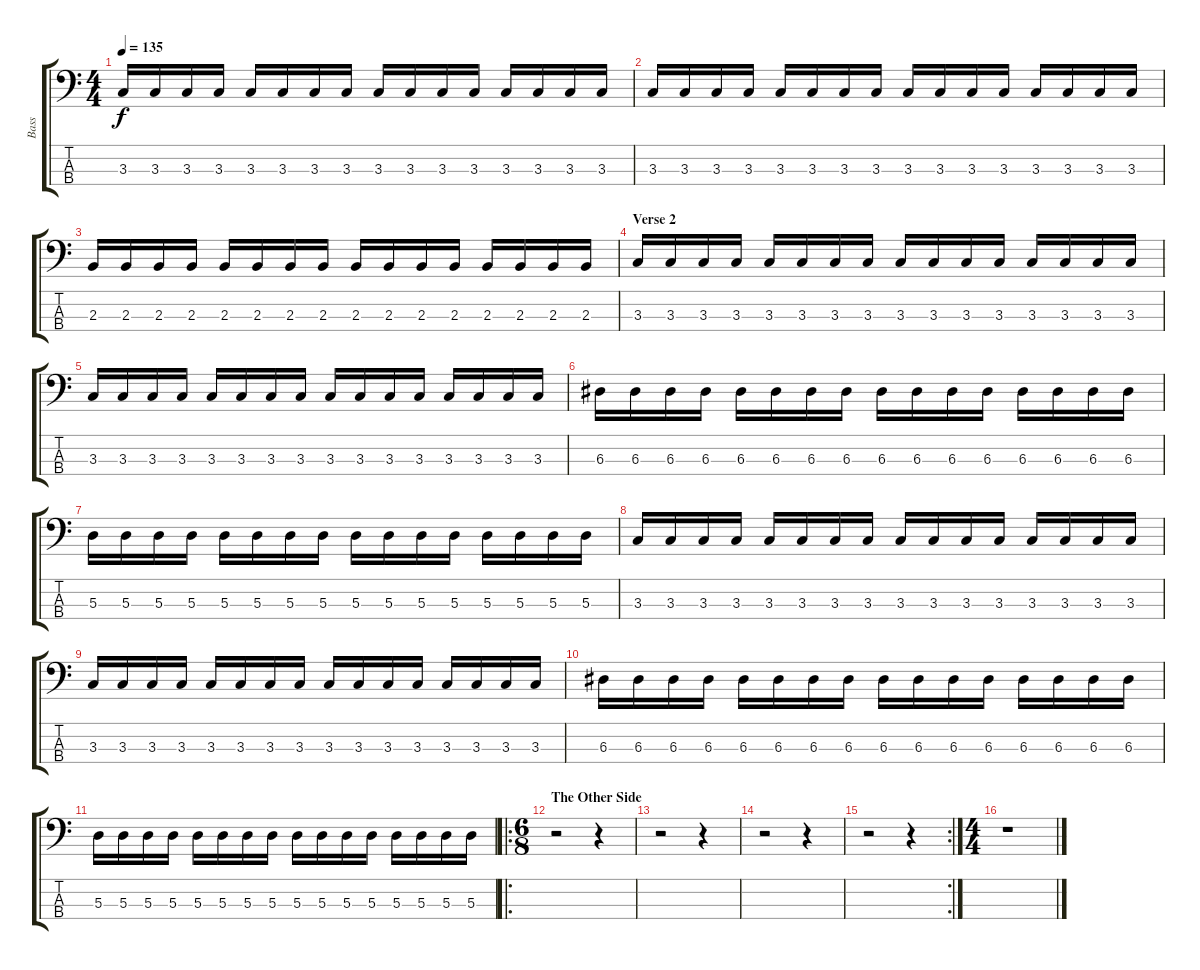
\track ("Bass" "Bass") {instrument electricbasspick}
\staff {score tabs}
\tuning (G2 D2 A1 E1) {hide}
\ts (4 4)
\tempo 135
\clef f4
\ks c
3.3.16{dy f} 3.3.16 3.3.16 3.3.16 3.3.16 3.3.16 3.3.16 3.3.16 3.3.16 3.3.16 3.3.16 3.3.16 3.3.16 3.3.16 3.3.16 3.3.16 |
3.3.16 3.3.16 3.3.16 3.3.16 3.3.16 3.3.16 3.3.16 3.3.16 3.3.16 3.3.16 3.3.16 3.3.16 3.3.16 3.3.16 3.3.16 3.3.16 |
2.3.16 2.3.16 2.3.16 2.3.16 2.3.16 2.3.16 2.3.16 2.3.16 2.3.16 2.3.16 2.3.16 2.3.16 2.3.16 2.3.16 2.3.16 2.3.16 |
\section ("" "Verse 2")
3.3.16 3.3.16 3.3.16 3.3.16 3.3.16 3.3.16 3.3.16 3.3.16 3.3.16 3.3.16 3.3.16 3.3.16 3.3.16 3.3.16 3.3.16 3.3.16 |
3.3.16 3.3.16 3.3.16 3.3.16 3.3.16 3.3.16 3.3.16 3.3.16 3.3.16 3.3.16 3.3.16 3.3.16 3.3.16 3.3.16 3.3.16 3.3.16 |
6.3.16 6.3.16 6.3.16 6.3.16 6.3.16 6.3.16 6.3.16 6.3.16 6.3.16 6.3.16 6.3.16 6.3.16 6.3.16 6.3.16 6.3.16 6.3.16 |
5.3.16 5.3.16 5.3.16 5.3.16 5.3.16 5.3.16 5.3.16 5.3.16 5.3.16 5.3.16 5.3.16 5.3.16 5.3.16 5.3.16 5.3.16 5.3.16 |
3.3.16 3.3.16 3.3.16 3.3.16 3.3.16 3.3.16 3.3.16 3.3.16 3.3.16 3.3.16 3.3.16 3.3.16 3.3.16 3.3.16 3.3.16 3.3.16 |
3.3.16 3.3.16 3.3.16 3.3.16 3.3.16 3.3.16 3.3.16 3.3.16 3.3.16 3.3.16 3.3.16 3.3.16 3.3.16 3.3.16 3.3.16 3.3.16 |
6.3.16 6.3.16 6.3.16 6.3.16 6.3.16 6.3.16 6.3.16 6.3.16 6.3.16 6.3.16 6.3.16 6.3.16 6.3.16 6.3.16 6.3.16 6.3.16 |
5.3.16 5.3.16 5.3.16 5.3.16 5.3.16 5.3.16 5.3.16 5.3.16 5.3.16 5.3.16 5.3.16 5.3.16 5.3.16 5.3.16 5.3.16 5.3.16 |
\ro
\ts (6 8)
\section ("" "The Other Side")
r.2 r.4 |
r.2 r.4 |
r.2 r.4 |
\rc 2
r.2 r.4 |
\ts (4 4)
r.1
